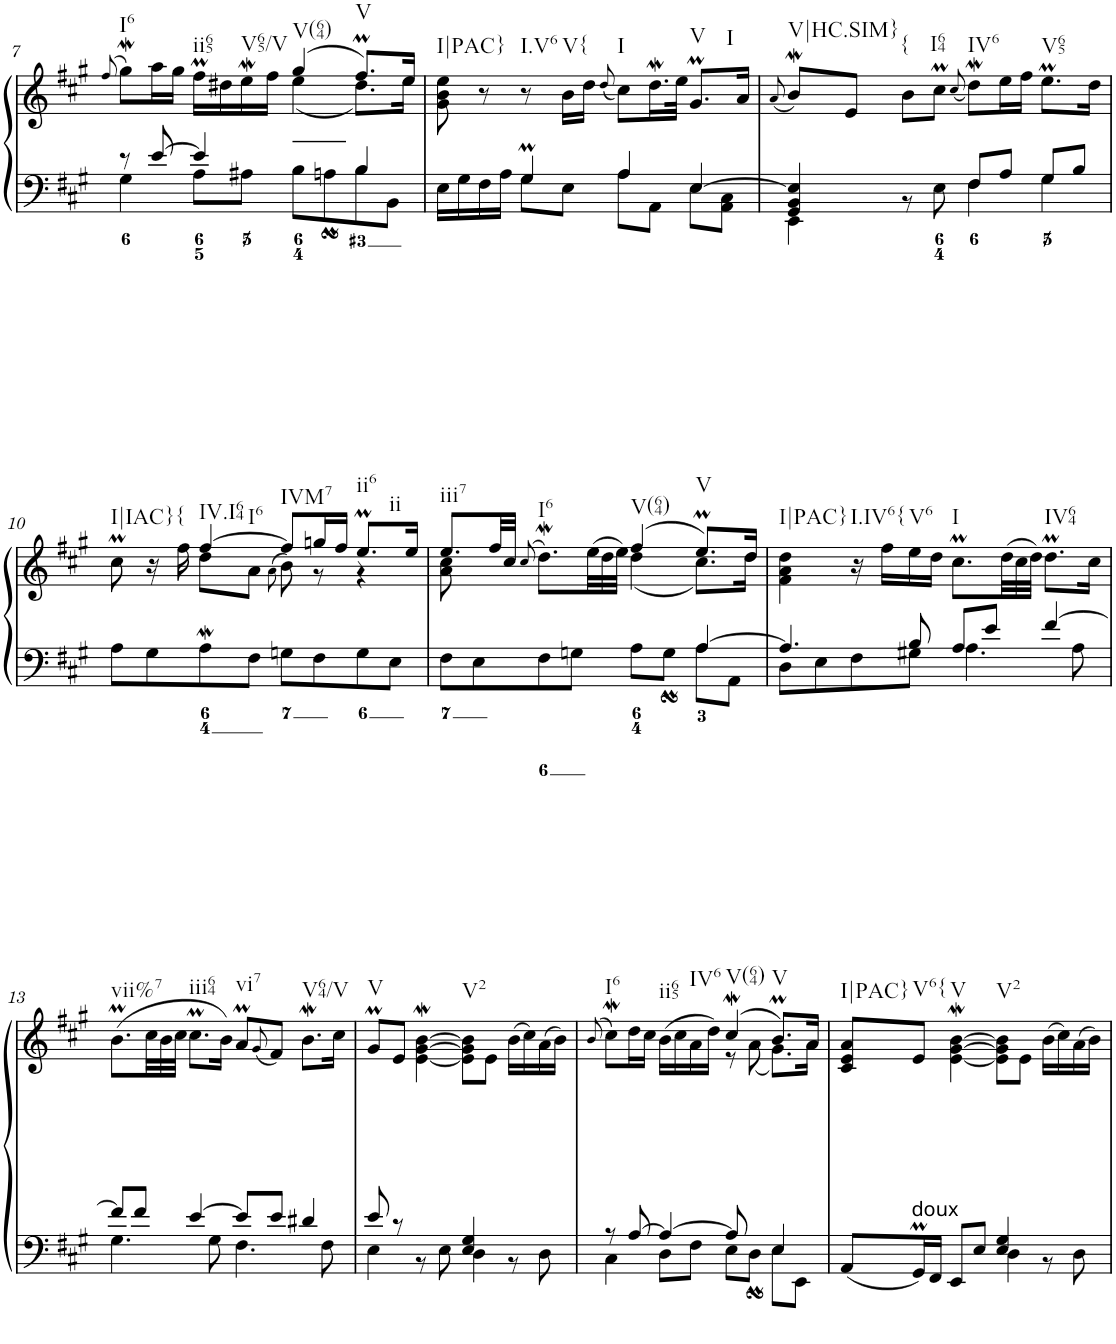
**kern	**kern
*part1	*part1
*staff2	*staff1
*I"Clavecin	*
!!LO:PB:g=z
*clefF4	*clefG2
*k[f#c#g#]	*k[f#c#g#]
*A:	*A:
*M4/4	*M4/4
*met(c)	*met(c)
=7	=7
.	(>8qff#/
*^	*^
!	!	!LO:TX:b:t=I6	!
8r	4G#\	8gg#W\L)	2ryy
[>8e/	.	16aa\L	.
.	.	16gg#\JJ	.
!	!	!LO:TX:b:t=ii65	!
4e/]	8A\L	16ff#M\LL	.
.	.	16dd#X\	.
!	!	!LO:TX:b:t=V65/V	!
.	8A#X\J	16eeW\	.
.	.	16ff#\JJ	.
!	!	!LO:TX:b:t=V(64)	!
4ryy	8B\L	(>4gg#/	(<4ee\
.	8AnMsSSs\	.	.
!	!	!LO:TX:b:t=V	!
4B/	8B\	8.ff#M/L)	8.dd#\L)
.	8BB\J	.	.
.	.	16ee/Jk	16ee\Jk
=8	=8	=8	=8
!	!	!LO:TX:b:t=I|PAC}	!
*	*	*v	*v
4ryy	16E\LL	8g#\ 8b\ 8ee\
.	16G#\	.
.	16F#\	8r
.	16A\JJ	.
!	!	!LO:TX:b:t=I.V6
4G#m/	8G#\L	8r
!	!	!LO:TX:b:t=V{
.	8E\J	16b\LL
.	.	16dd\JJ
.	.	(<8qdd/
!	!	!LO:TX:b:t=I
4A/	8A\L	8cc#\L)
.	8AA\J	16.ddw\L
.	.	32ee\JJk
!	!	!LO:TX:b:t=V
!	!	!LO:TX:b:t=I
[>4E/	8E\L	8.g#m/L
.	8AA\ 8C#\J	.
.	.	16a/Jk
=9	=9	=9
.	.	(<8qa/
!	!	!LO:TX:b:t=V|HC.SIM}
4GG#/ 4BB/ 4E/]	4EE\	8bW/L)
.	.	8e/J
!	!	!LO:TX:b:t={
4ryy	8r	8b\L
!	!	!LO:TX:b:t=I64
.	8E\	8cc#m\J
.	.	(<8qcc#/
!	!	!LO:TX:b:t=IV6
8F#/L	4F#\	8ddw\L)
8A/J	.	16ee\L
.	.	16ff#\JJ
!	!	!LO:TX:b:t=V65
8G#/L	4G#\	8.eeM\L
8B/J	.	.
.	.	16dd\Jk
*v	*v	*
!!LO:LB:g=z
=10	=10
*	*^
!	!LO:TX:b:t=I|IAC}	!
8A\L	8cc#m\	4ryy
8G#\	16r	.
!	!LO:TX:b:t={	!
.	16ff#\	.
!	!LO:TX:b:t=IV.I64	!
!	!LO:TX:b:t=I6	!
8Aw\	[>4ff#/	8dd\L
8F#\J	.	8a\J
.	.	(>8qa\
!	!LO:TX:b:t=IVM7	!
8Gn\L	8ff#/L]	8b\)
8F#\	16ggn/L	8r
.	16ff#/JJ	.
!	!LO:TX:b:t=ii6	!
!	!LO:TX:b:t=ii	!
8G\	8.eeM/L	4r
8E\J	.	.
.	16ee/Jk	.
=11	=11	=11
*^	*	*
!	!	!LO:TX:b:t=iii7	!
8F#\L	2ryy	8.ee/L	8a\ 8cc#\
8E\	.	.	4.ryy
.	.	32ff#/LL	.
.	.	32cc#/JJJ	.
.	.	(>8qcc#/	.
!	!	!LO:TX:b:t=I6	!
8F#\	.	8.ddw\L)	.
8Gn\J	.	.	.
*	*	*Xtuplet	*
.	.	(>48ee\LL	.
.	.	48dd\	.
.	.	48ee\JJJ)	.
!	!	!LO:TX:b:t=V(64)	!
4ryy	8A\L	(>4ff#/	(<4dd\
.	8GMsSSs\J	.	.
!	!	!LO:TX:b:t=V	!
[>4A/	8A\L	8.eeM/L)	8.cc#\L)
.	8AA\J	.	.
.	.	16dd/Jk	16dd\Jk
=12	=12	=12	=12
!	!	!LO:TX:b:t=I|PAC}	!
*	*	*v	*v
4.A/]	8D\L	4f#\ 4a\ 4dd\
.	8E\	.
!	!	!LO:TX:b:t=I.IV6{
.	8F#\	16r
.	.	16ff#\LL
!	!	!LO:TX:b:t=V6
8B/	8G#X\J	16ee\
.	.	16dd\JJ
!	!	!LO:TX:b:t=I
8A/L	4.A\	8.cc#m\L
8e/J	.	.
.	.	(>48dd\LL
.	.	48cc#\
.	.	48dd\JJJ)
!	!	!LO:TX:b:t=IV64
[>4f#/	.	8.ddM\L
.	8A\	.
.	.	16cc#\Jk
!!LO:LB:g=z
=13	=13	=13
!	!	!LO:TX:b:t=vii%7
8f#/L]	4.G#\	(>8.bM\L
8f#/J	.	.
.	.	48cc#\LL
.	.	48b\
.	.	48cc#\JJJ
!	!	!LO:TX:b:t=iii64
[>4e/	.	8.cc#m\L
.	8G#\	.
.	.	16b\Jk)
!	!	!LO:TX:b:t=vi7
8e/L]	4.F#\	8aM/L
.	.	(<8qg#/
8e/J	.	8f#/J)
!	!	!LO:TX:b:t=V64/V
4d#X/	.	8.bW\L
.	8F#\	.
.	.	16cc#\Jk
=14	=14	=14
!	!	!LO:TX:b:t=V
8e/	4E\	8g#m/L
8r	.	8e/J
4ryy	8r	[4e\M [4g#\M [4b\M
.	8E\	.
!	!	!LO:TX:b:t=V2
4E/ 4G#/	4D\	8e\] 8g#\] 8b\]L
.	.	8e\J
4ryy	8r	(>16b\LL
.	.	16cc#\)
.	8D\	(>16a\
.	.	16b\JJ)
=15	=15	=15
.	.	(>8qb/
*	*	*^
!	!	!LO:TX:b:t=I6	!
8r	4C#\	8cc#W\L)	2ryy
[>8A/	.	16dd\L	.
.	.	16cc#\JJ	.
!	!	!LO:TX:b:t=ii65	!
4A/_	8D\L	(>16b\LL	.
.	.	16cc#\	.
!	!	!LO:TX:b:t=IV6	!
.	8F#\J	16a\	.
.	.	16dd\JJ)	.
!	!	!LO:TX:b:t=V(64)	!
8A/]	8E\L	(>4cc#W/	8r
8ryy	8DMsSSs\J	.	(<8a\
!	!	!LO:TX:b:t=V	!
4E/	8E\L	8.bM/L)	8.g#\L)
.	8EE\J	.	.
.	.	16a/Jk	16a\Jk
=16	=16	=16	=16
!	!	!LO:TX:b:t=I|PAC}	!
*	*	*v	*v
8AA/L	2ryy	8c#/ 8e/ 8a/L
!	!	!LO:TX:b:t=doux
!	!	!LO:TX:b:t=V6{
16GG#m/L	.	8e/J
16FF#/JJ	.	.
!	!	!LO:TX:b:t=V
8EE/L	.	[4e\M [4g#\M [4b\M
8E/J	.	.
!	!	!LO:TX:b:t=V2
4E/ 4G#/	4D\	8e\] 8g#\] 8b\]L
.	.	8e\J
4ryy	8r	(>16b\LL
.	.	16cc#\)
.	8D\	(>16a\
.	.	16b\JJ)
*v	*v	*
=	=
*-	*-
